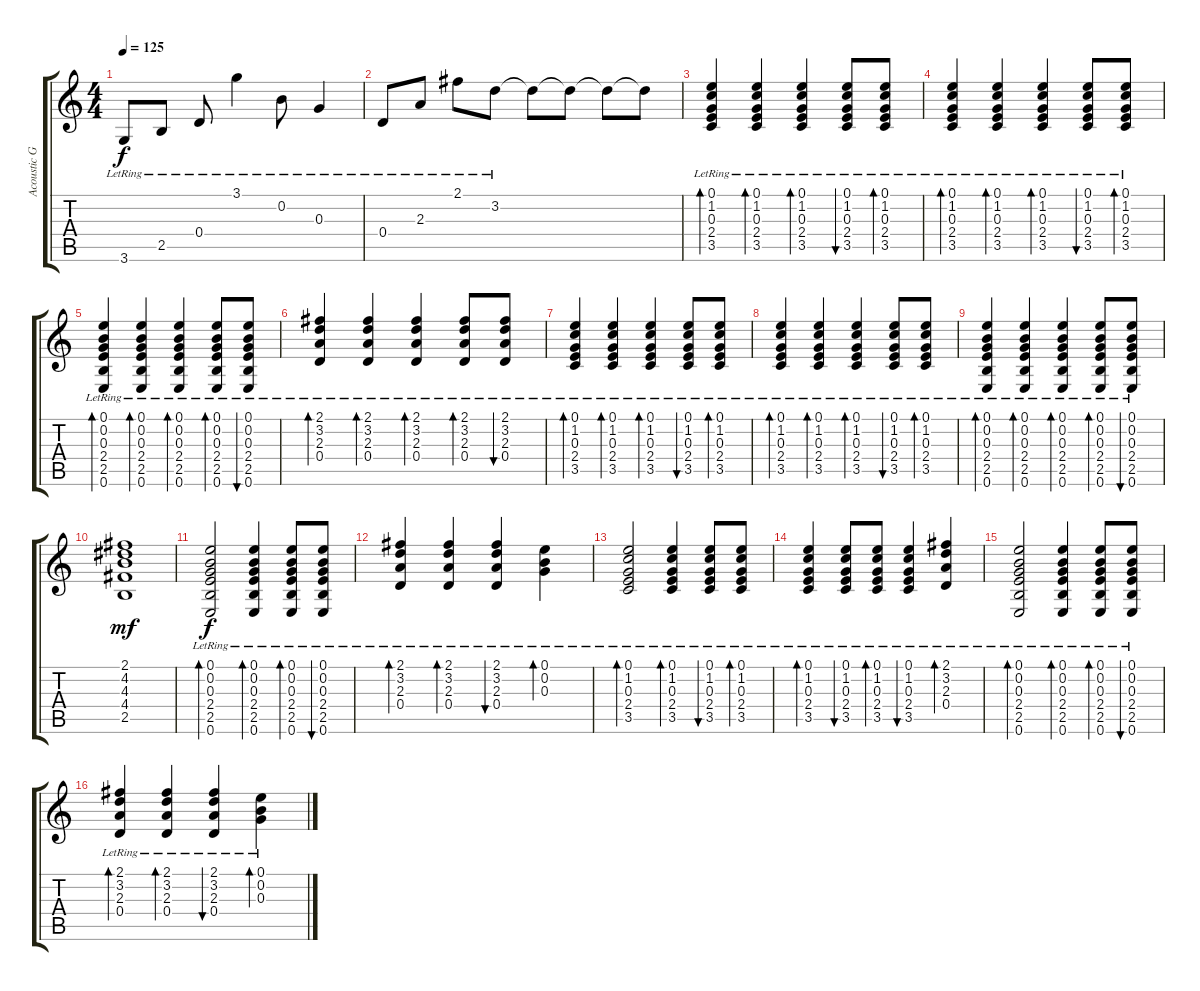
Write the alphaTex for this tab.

\track ("Acoustic Guitar" "Acoustic G") {instrument acousticguitarsteel}
\staff {score tabs}
\tuning (E4 B3 G3 D3 A2 E2) {hide}
\ts (4 4)
\tempo 125
\clef g2
\ks c
3.6{lr}.8{dy f} 2.5{lr}.8 0.4{lr}.8 3.1{lr}.4 0.2{lr}.8 0.3{lr}.4 |
0.4{lr}.8 2.3{lr}.8 2.1{lr}.8 3.2{lr}.8 3.2{t}.8 3.2{t}.8 3.2{t}.8 3.2{t}.8 |
(0.1{lr} 1.2{lr} 0.3{lr} 2.4{lr} 3.5{lr}).4{bd 60} (0.1{lr} 1.2{lr} 0.3{lr} 2.4{lr} 3.5{lr}).4{bd 60} (0.1{lr} 1.2{lr} 0.3{lr} 2.4{lr} 3.5{lr}).4{bd 60} (0.1{lr} 1.2{lr} 0.3{lr} 2.4{lr} 3.5{lr}).8{bu 60} (0.1{lr} 1.2{lr} 0.3{lr} 2.4{lr} 3.5{lr}).8{bd 60} |
(0.1{lr} 1.2{lr} 0.3{lr} 2.4{lr} 3.5{lr}).4{bd 60} (0.1{lr} 1.2{lr} 0.3{lr} 2.4{lr} 3.5{lr}).4{bd 60} (0.1{lr} 1.2{lr} 0.3{lr} 2.4{lr} 3.5{lr}).4{bd 60} (0.1{lr} 1.2{lr} 0.3{lr} 2.4{lr} 3.5{lr}).8{bu 60} (0.1{lr} 1.2{lr} 0.3{lr} 2.4{lr} 3.5{lr}).8{bd 60} |
(0.1{lr} 0.2{lr} 0.3{lr} 2.4{lr} 2.5{lr} 0.6{lr}).4{bd 60} (0.1{lr} 0.2{lr} 0.3{lr} 2.4{lr} 2.5{lr} 0.6{lr}).4{bd 60} (0.1{lr} 0.2{lr} 0.3{lr} 2.4{lr} 2.5{lr} 0.6{lr}).4{bd 60} (0.1{lr} 0.2{lr} 0.3{lr} 2.4{lr} 2.5{lr} 0.6{lr}).8{bd 60} (0.1{lr} 0.2{lr} 0.3{lr} 2.4{lr} 2.5{lr} 0.6{lr}).8{bu 60} |
(2.1{lr} 3.2{lr} 2.3{lr} 0.4{lr}).4{bd 60} (2.1{lr} 3.2{lr} 2.3{lr} 0.4{lr}).4{bd 60} (2.1{lr} 3.2{lr} 2.3{lr} 0.4{lr}).4{bd 60} (2.1{lr} 3.2{lr} 2.3{lr} 0.4{lr}).8{bd 60} (2.1{lr} 3.2{lr} 2.3{lr} 0.4{lr}).8{bu 60} |
(0.1{lr} 1.2{lr} 0.3{lr} 2.4{lr} 3.5{lr}).4{bd 60} (0.1{lr} 1.2{lr} 0.3{lr} 2.4{lr} 3.5{lr}).4{bd 60} (0.1{lr} 1.2{lr} 0.3{lr} 2.4{lr} 3.5{lr}).4{bd 60} (0.1{lr} 1.2{lr} 0.3{lr} 2.4{lr} 3.5{lr}).8{bu 60} (0.1{lr} 1.2{lr} 0.3{lr} 2.4{lr} 3.5{lr}).8{bd 60} |
(0.1{lr} 1.2{lr} 0.3{lr} 2.4{lr} 3.5{lr}).4{bd 60} (0.1{lr} 1.2{lr} 0.3{lr} 2.4{lr} 3.5{lr}).4{bd 60} (0.1{lr} 1.2{lr} 0.3{lr} 2.4{lr} 3.5{lr}).4{bd 60} (0.1{lr} 1.2{lr} 0.3{lr} 2.4{lr} 3.5{lr}).8{bu 60} (0.1{lr} 1.2{lr} 0.3{lr} 2.4{lr} 3.5{lr}).8{bd 60} |
(0.1{lr} 0.2{lr} 0.3{lr} 2.4{lr} 2.5{lr} 0.6{lr}).4{bd 60} (0.1{lr} 0.2{lr} 0.3{lr} 2.4{lr} 2.5{lr} 0.6{lr}).4{bd 60} (0.1{lr} 0.2{lr} 0.3{lr} 2.4{lr} 2.5{lr} 0.6{lr}).4{bd 60} (0.1{lr} 0.2{lr} 0.3{lr} 2.4{lr} 2.5{lr} 0.6{lr}).8{bd 60} (0.1{lr} 0.2{lr} 0.3{lr} 2.4{lr} 2.5{lr} 0.6{lr}).8{bu 60} |
(2.1 4.2 4.3 4.4 2.5).1{dy mf} |
(0.1{lr} 0.2{lr} 0.3{lr} 2.4{lr} 2.5{lr} 0.6{lr}).2{bd 60 dy f} (0.1{lr} 0.2{lr} 0.3{lr} 2.4{lr} 2.5{lr} 0.6{lr}).4{bd 60} (0.1{lr} 0.2{lr} 0.3{lr} 2.4{lr} 2.5{lr} 0.6{lr}).8{bd 60} (0.1{lr} 0.2{lr} 0.3{lr} 2.4{lr} 2.5{lr} 0.6{lr}).8{bu 60} |
(2.1{lr} 3.2{lr} 2.3{lr} 0.4{lr}).4{bd 60} (2.1{lr} 3.2{lr} 2.3{lr} 0.4{lr}).4{bd 60} (2.1{lr} 3.2{lr} 2.3{lr} 0.4{lr}).4{bu 60} (0.1{lr} 0.2{lr} 0.3{lr}).4{bd 60} |
(0.1{lr} 1.2{lr} 0.3{lr} 2.4{lr} 3.5{lr}).2{bd 60} (0.1{lr} 1.2{lr} 0.3{lr} 2.4{lr} 3.5{lr}).4{bd 60} (0.1{lr} 1.2{lr} 0.3{lr} 2.4{lr} 3.5{lr}).8{bu 60} (0.1{lr} 1.2{lr} 0.3{lr} 2.4{lr} 3.5{lr}).8{bd 60} |
(0.1{lr} 1.2{lr} 0.3{lr} 2.4{lr} 3.5{lr}).4{bd 60} (0.1{lr} 1.2{lr} 0.3{lr} 2.4{lr} 3.5{lr}).8{bu 60} (0.1{lr} 1.2{lr} 0.3{lr} 2.4{lr} 3.5{lr}).8{bd 60} (0.1{lr} 1.2{lr} 0.3{lr} 2.4{lr} 3.5{lr}).4{bu 60} (2.1{lr} 3.2{lr} 2.3{lr} 0.4{lr}).4{bd 60} |
(0.1{lr} 0.2{lr} 0.3{lr} 2.4{lr} 2.5{lr} 0.6{lr}).2{bd 60} (0.1{lr} 0.2{lr} 0.3{lr} 2.4{lr} 2.5{lr} 0.6{lr}).4{bd 60} (0.1{lr} 0.2{lr} 0.3{lr} 2.4{lr} 2.5{lr} 0.6{lr}).8{bd 60} (0.1{lr} 0.2{lr} 0.3{lr} 2.4{lr} 2.5{lr} 0.6{lr}).8{bu 60} |
(2.1{lr} 3.2{lr} 2.3{lr} 0.4{lr}).4{bd 60} (2.1{lr} 3.2{lr} 2.3{lr} 0.4{lr}).4{bd 60} (2.1{lr} 3.2{lr} 2.3{lr} 0.4{lr}).4{bu 60} (0.1{lr} 0.2{lr} 0.3{lr}).4{bd 60}
